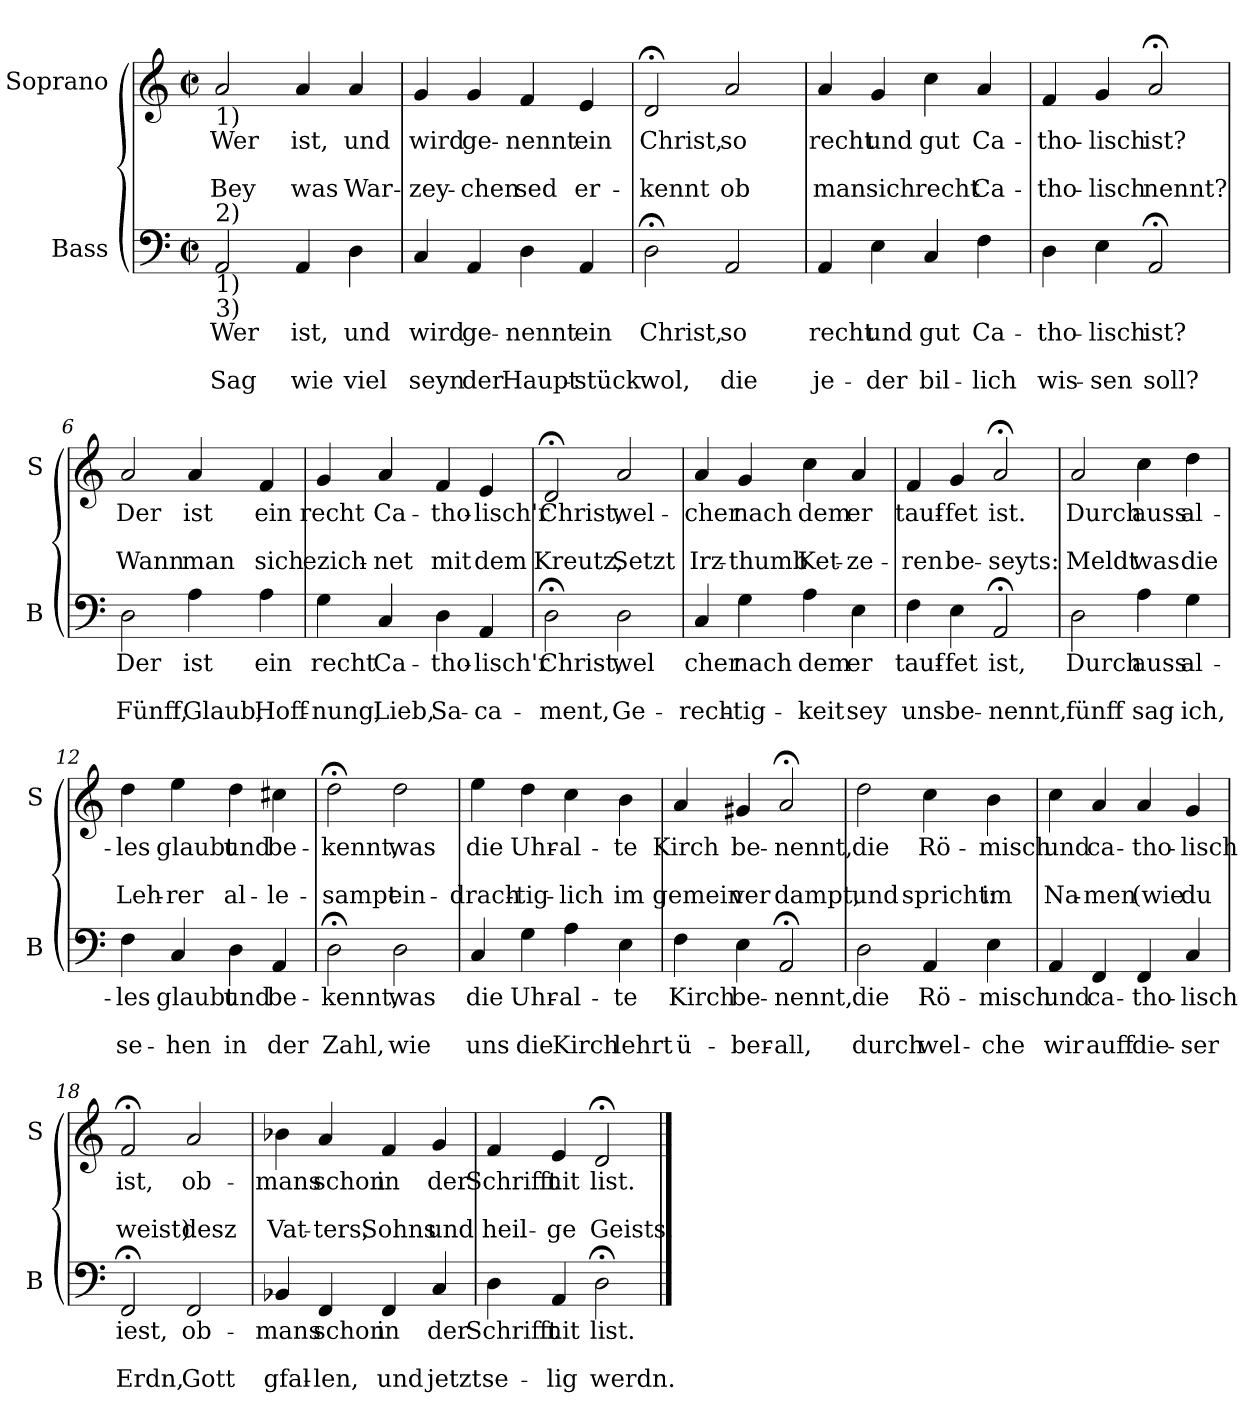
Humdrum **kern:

**kern	**text	**text	**text	**kern	**text	**text	**text
*part2	*part2	*part2	*part2	*part1	*part1	*part1	*part1
*staff2	*staff2	*staff2	*staff2	*staff1	*staff1	*staff1	*staff1
*I"Bass	*	*	*	*I"Soprano	*	*	*
*I'B	*	*	*	*I'S	*	*	*
*clefF4	*	*	*	*clefG2	*	*	*
*k[]	*	*	*	*k[]	*	*	*
*C:	*	*	*	*C:	*	*	*
*M2/2	*	*	*	*M2/2	*	*	*
*met(c|)	*	*	*	*met(c|)	*	*	*
=1	=1	=1	=1	=1	=1	=1	=1
!	!	!	!	!LO:TX:b:t=1)	!	!	!
!LO:TX:a:t=2)	!	!	!	!	!	!	!
!LO:TX:b:t=1)	!	!	!	!	!	!	!
!LO:TX:b:t=3)	!	!	!	!	!	!	!
!	!LO:LY:b	!	!LO:LY:b	!	!LO:LY:b	!	!LO:LY:b
2AA/	Wer	.	Sag	2a/	Wer	.	Bey
!	!LO:LY:b	!	!LO:LY:b	!	!LO:LY:b	!	!LO:LY:b
4AA/	ist,	.	wie	4a/	ist,	.	was
!	!LO:LY:b	!	!LO:LY:b	!	!LO:LY:b	!	!LO:LY:b
4D\	und	.	viel	4a/	und	.	War-
=2	=2	=2	=2	=2	=2	=2	=2
!	!LO:LY:b	!	!LO:LY:b	!	!LO:LY:b	!	!LO:LY:b
4C/	wird	.	seyn	4g/	wird	.	-zey-
!	!LO:LY:b	!	!LO:LY:b	!	!LO:LY:b	!	!LO:LY:b
4AA/	ge-	.	der	4g/	ge-	.	-chen
!	!LO:LY:b	!	!LO:LY:b	!	!LO:LY:b	!	!LO:LY:b
4D\	-nennt	.	Haupt-	4f/	-nennt	.	sed
!	!LO:LY:b	!	!LO:LY:b	!	!LO:LY:b	!	!LO:LY:b
4AA/	ein	.	-stück	4e/	ein	.	er-
=3	=3	=3	=3	=3	=3	=3	=3
!	!LO:LY:b	!	!LO:LY:b	!	!LO:LY:b	!	!LO:LY:b
2D;<\	Christ,	.	wol,	2d;</	Christ,	.	-kennt
!	!LO:LY:b	!	!LO:LY:b	!	!LO:LY:b	!	!LO:LY:b
2AA/	so	.	die	2a/	so	.	ob
=4	=4	=4	=4	=4	=4	=4	=4
!	!LO:LY:b	!	!LO:LY:b	!	!LO:LY:b	!	!LO:LY:b
4AA/	recht	.	je-	4a/	recht	.	man
!	!LO:LY:b	!	!LO:LY:b	!	!LO:LY:b	!	!LO:LY:b
4E\	und	.	-der	4g/	und	.	sich
!	!LO:LY:b	!	!LO:LY:b	!	!LO:LY:b	!	!LO:LY:b
4C/	gut	.	bil-	4cc\	gut	.	recht
!	!LO:LY:b	!	!LO:LY:b	!	!LO:LY:b	!	!LO:LY:b
4F\	Ca-	.	-lich	4a/	Ca-	.	Ca-
!!LO:LB:g=z
=5	=5	=5	=5	=5	=5	=5	=5
!	!LO:LY:b	!	!LO:LY:b	!	!LO:LY:b	!	!LO:LY:b
4D\	-tho-	.	wis-	4f/	-tho-	.	-tho-
!	!LO:LY:b	!	!LO:LY:b	!	!LO:LY:b	!	!LO:LY:b
4E\	-lisch	.	-sen	4g/	-lisch	.	-lisch
!	!LO:LY:b	!	!LO:LY:b	!	!LO:LY:b	!	!LO:LY:b
2AA;</	ist?	.	soll?	2a;</	ist?	.	nennt?
=6	=6	=6	=6	=6	=6	=6	=6
!	!LO:LY:b	!	!LO:LY:b	!	!LO:LY:b	!	!LO:LY:b
2D\	Der	.	Fünff,	2a/	Der	.	Wann
!	!LO:LY:b	!	!LO:LY:b	!	!LO:LY:b	!	!LO:LY:b
4A\	ist	.	Glaub,	4a/	ist	.	man
!	!LO:LY:b	!	!LO:LY:b	!	!LO:LY:b	!	!LO:LY:b
4A\	ein	.	Hoff-	4f/	ein	.	sich
=7	=7	=7	=7	=7	=7	=7	=7
!	!LO:LY:b	!	!LO:LY:b	!	!LO:LY:b	!	!LO:LY:b
4G\	recht	.	-nung,	4g/	recht	.	ezich-
!	!LO:LY:b	!	!LO:LY:b	!	!LO:LY:b	!	!LO:LY:b
4C/	Ca-	.	Lieb,	4a/	Ca-	.	-net
!	!LO:LY:b	!	!LO:LY:b	!	!LO:LY:b	!	!LO:LY:b
4D\	-tho-	.	Sa-	4f/	-tho-	.	mit
!	!LO:LY:b	!	!LO:LY:b	!	!LO:LY:b	!	!LO:LY:b
4AA/	-lisch'r	.	-ca-	4e/	-lisch'r	.	dem
=8	=8	=8	=8	=8	=8	=8	=8
!	!LO:LY:b	!	!LO:LY:b	!	!LO:LY:b	!	!LO:LY:b
2D;<\	Christ,	.	-ment,	2d;</	Christ,	.	Kreutz,
!	!LO:LY:b	!	!LO:LY:b	!	!LO:LY:b	!	!LO:LY:b
2D\	wel	.	Ge-	2a/	wel-	.	Setzt
!!LO:LB:g=z
=9	=9	=9	=9	=9	=9	=9	=9
!	!LO:LY:b	!	!LO:LY:b	!	!LO:LY:b	!	!LO:LY:b
4C/	cher	.	-rech-	4a/	-cher	.	Irz-
!	!LO:LY:b	!	!LO:LY:b	!	!LO:LY:b	!	!LO:LY:b
4G\	nach	.	-tig-	4g/	nach	.	-thumb
!	!LO:LY:b	!	!LO:LY:b	!	!LO:LY:b	!	!LO:LY:b
4A\	dem	.	-keit	4cc\	dem	.	Ket-
!	!LO:LY:b	!	!LO:LY:b	!	!LO:LY:b	!	!LO:LY:b
4E\	er	.	sey	4a/	er	.	-ze-
=10	=10	=10	=10	=10	=10	=10	=10
!	!LO:LY:b	!	!LO:LY:b	!	!LO:LY:b	!	!LO:LY:b
4F\	tauf-	.	uns	4f/	tauf-	.	-ren
!	!LO:LY:b	!	!LO:LY:b	!	!LO:LY:b	!	!LO:LY:b
4E\	-fet	.	be-	4g/	-fet	.	be-
!	!LO:LY:b	!	!LO:LY:b	!	!LO:LY:b	!	!LO:LY:b
2AA;</	ist,	.	-nennt,	2a;</	ist.	.	-seyts:
=11	=11	=11	=11	=11	=11	=11	=11
!	!LO:LY:b	!	!LO:LY:b	!	!LO:LY:b	!	!LO:LY:b
2D\	Durch	.	fünff	2a/	Durch	.	Meldt
!	!LO:LY:b	!	!LO:LY:b	!	!LO:LY:b	!	!LO:LY:b
4A\	auss	.	sag	4cc\	auss	.	was
!	!LO:LY:b	!	!LO:LY:b	!	!LO:LY:b	!	!LO:LY:b
4G\	al-	.	ich,	4dd\	al-	.	die
=12	=12	=12	=12	=12	=12	=12	=12
!	!LO:LY:b	!	!LO:LY:b	!	!LO:LY:b	!	!LO:LY:b
4F\	-les	.	se-	4dd\	-les	.	Leh-
!	!LO:LY:b	!	!LO:LY:b	!	!LO:LY:b	!	!LO:LY:b
4C/	glaubt	.	-hen	4ee\	glaubt	.	-rer
!	!LO:LY:b	!	!LO:LY:b	!	!LO:LY:b	!	!LO:LY:b
4D\	und	.	in	4dd\	und	.	al-
!	!LO:LY:b	!	!LO:LY:b	!	!LO:LY:b	!	!LO:LY:b
4AA/	be-	.	der	4cc#X\	be-	.	-le-
!!LO:LB:g=z
=13	=13	=13	=13	=13	=13	=13	=13
!	!LO:LY:b	!	!LO:LY:b	!	!LO:LY:b	!	!LO:LY:b
2D;<\	-kennt,	.	Zahl,	2dd;<\	-kennt,	.	-sampt
!	!LO:LY:b	!	!LO:LY:b	!	!LO:LY:b	!	!LO:LY:b
2D\	was	.	wie	2dd\	was	.	ein-
=14	=14	=14	=14	=14	=14	=14	=14
!	!LO:LY:b	!	!LO:LY:b	!	!LO:LY:b	!	!LO:LY:b
4C/	die	.	uns	4ee\	die	.	-drach-
!	!LO:LY:b	!	!LO:LY:b	!	!LO:LY:b	!	!LO:LY:b
4G\	Uhr-	.	die	4dd\	Uhr-	.	-tig-
!	!LO:LY:b	!	!LO:LY:b	!	!LO:LY:b	!	!LO:LY:b
4A\	-al-	.	Kirch	4cc\	-al-	.	-lich
!	!LO:LY:b	!	!LO:LY:b	!	!LO:LY:b	!	!LO:LY:b
4E\	-te	.	lehrt	4b\	-te	.	im
=15	=15	=15	=15	=15	=15	=15	=15
!	!LO:LY:b	!	!LO:LY:b	!	!LO:LY:b	!	!LO:LY:b
4F\	Kirch	.	ü-	4a/	Kirch	.	gemein
!	!LO:LY:b	!	!LO:LY:b	!	!LO:LY:b	!	!LO:LY:b
4E\	be-	.	-ber-	4g#X/	be-	.	ver
!	!LO:LY:b	!	!LO:LY:b	!	!LO:LY:b	!	!LO:LY:b
2AA;</	-nennt,	.	-all,	2a;</	-nennt,	.	dampt,
=16	=16	=16	=16	=16	=16	=16	=16
!	!LO:LY:b	!	!LO:LY:b	!	!LO:LY:b	!	!LO:LY:b
2D\	die	.	durch	2dd\	die	.	und
!	!LO:LY:b	!	!LO:LY:b	!	!LO:LY:b	!	!LO:LY:b
4AA/	Rö-	.	wel-	4cc\	Rö-	.	spricht:
!	!LO:LY:b	!	!LO:LY:b	!	!LO:LY:b	!	!LO:LY:b
4E\	-misch	.	-che	4b\	-misch	.	im
!!LO:PB:g=z
=17	=17	=17	=17	=17	=17	=17	=17
!	!LO:LY:b	!	!LO:LY:b	!	!LO:LY:b	!	!LO:LY:b
4AA/	und	.	wir	4cc\	und	.	Na-
!	!LO:LY:b	!	!LO:LY:b	!	!LO:LY:b	!	!LO:LY:b
4FF/	ca-	.	auff	4a/	ca-	.	-men
!	!LO:LY:b	!	!LO:LY:b	!	!LO:LY:b	!	!LO:LY:b
4FF/	-tho-	.	die-	4a/	-tho-	.	(wie
!	!LO:LY:b	!	!LO:LY:b	!	!LO:LY:b	!	!LO:LY:b
4C/	-lisch	.	-ser	4g/	-lisch	.	du
=18	=18	=18	=18	=18	=18	=18	=18
!	!LO:LY:b	!	!LO:LY:b	!	!LO:LY:b	!	!LO:LY:b
2FF;</	iest,	.	Erdn,	2f;</	ist,	.	weist)
!	!LO:LY:b	!	!LO:LY:b	!	!LO:LY:b	!	!LO:LY:b
2FF/	ob-	.	Gott	2a/	ob-	.	desz
=19	=19	=19	=19	=19	=19	=19	=19
!	!LO:LY:b	!	!LO:LY:b	!	!LO:LY:b	!	!LO:LY:b
4BB-X/	-mans	.	gfal-	4b-X\	-mans	.	Vat-
!	!LO:LY:b	!	!LO:LY:b	!	!LO:LY:b	!	!LO:LY:b
4FF/	schon	.	-len,	4a/	schon	.	-ters,
!	!LO:LY:b	!	!LO:LY:b	!	!LO:LY:b	!	!LO:LY:b
4FF/	in	.	und	4f/	in	.	Sohns
!	!LO:LY:b	!	!LO:LY:b	!	!LO:LY:b	!	!LO:LY:b
4C/	der	.	jetzt	4g/	der	.	und
=20	=20	=20	=20	=20	=20	=20	=20
!	!LO:LY:b	!	!LO:LY:b	!	!LO:LY:b	!	!LO:LY:b
4D\	Schrifft	.	se-	4f/	Schrifft	.	heil-
!	!LO:LY:b	!	!LO:LY:b	!	!LO:LY:b	!	!LO:LY:b
4AA/	nit	.	-lig	4e/	nit	.	-ge
!	!LO:LY:b	!	!LO:LY:b	!	!LO:LY:b	!	!LO:LY:b
2D;<\	list.	.	werdn.	2d;</	list.	.	Geists.
==	==	==	==	==	==	==	==
*-	*-	*-	*-	*-	*-	*-	*-
